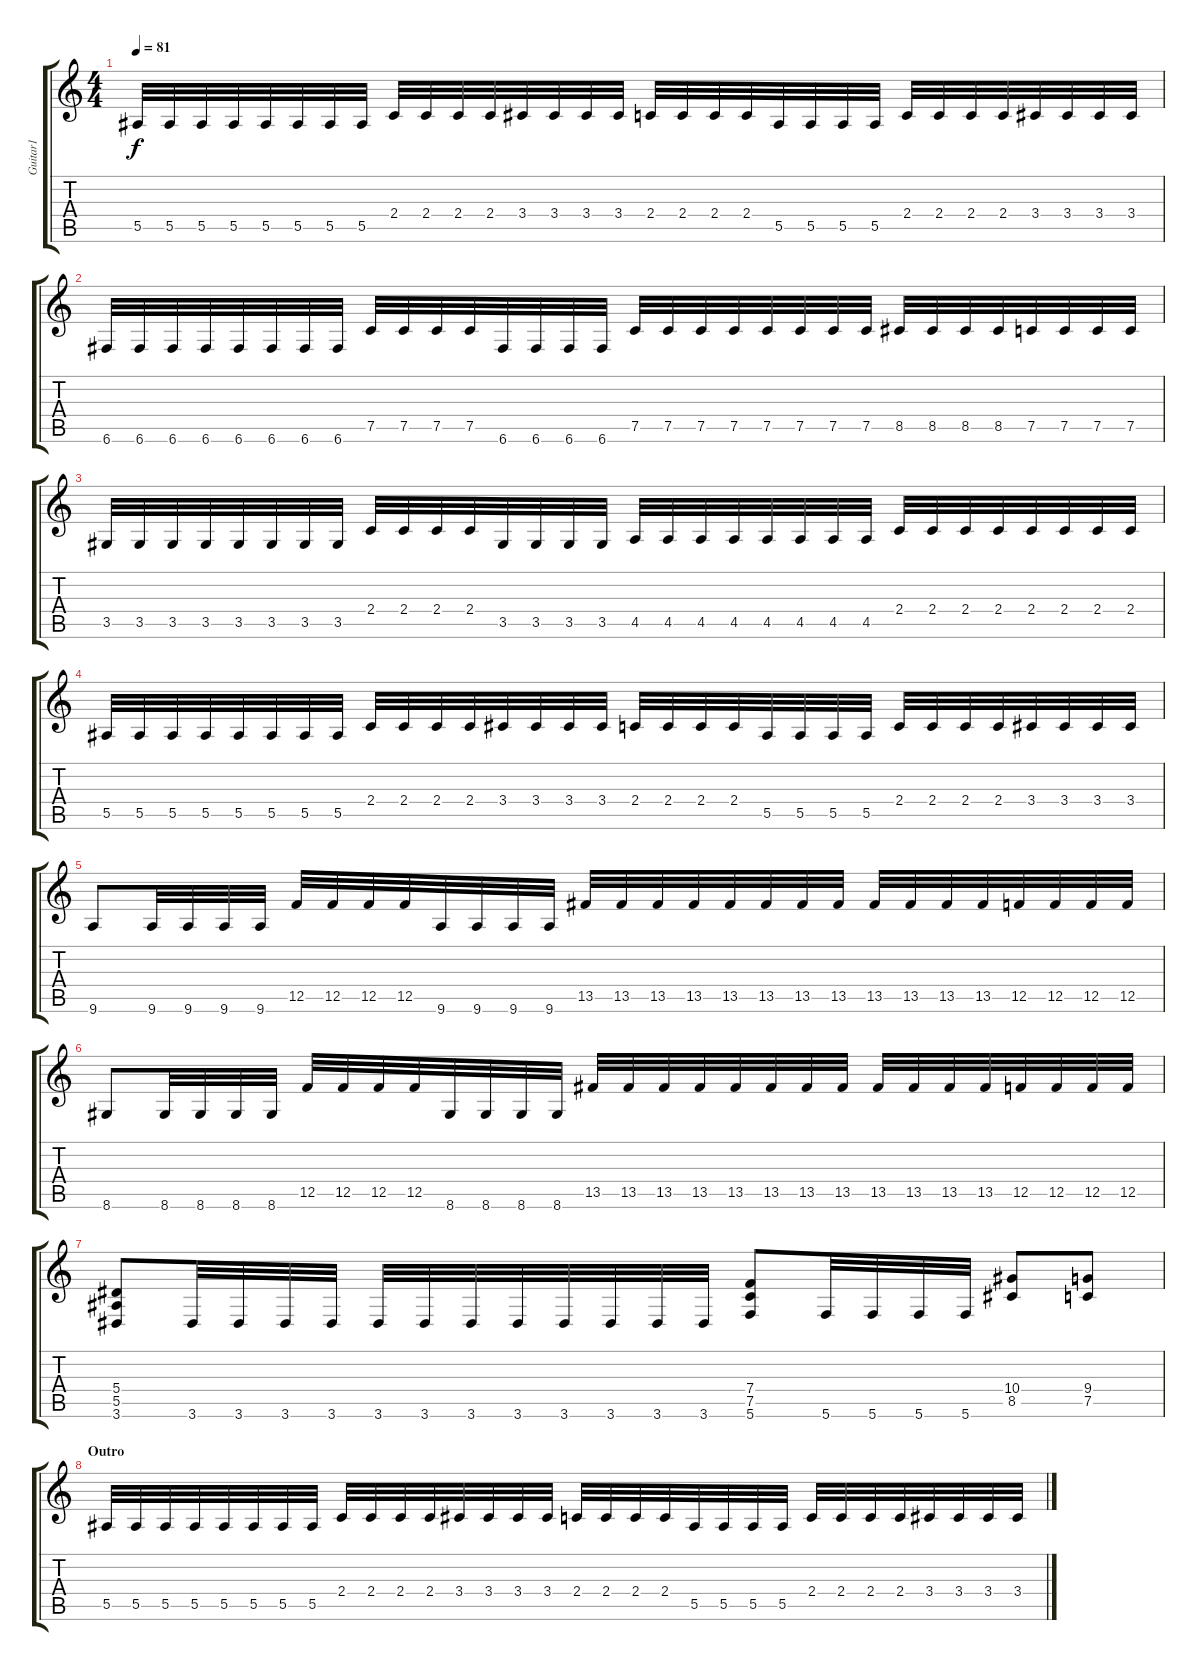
\track ("Guitar1" "Guitar1") {instrument distortionguitar}
\staff {score tabs}
\tuning (C4 G3 Eb3 Bb2 F2 C2) {hide}
\ts (4 4)
\tempo 81
\clef g2
\ks c
5.5.32{dy f} 5.5.32 5.5.32 5.5.32 5.5.32 5.5.32 5.5.32 5.5.32 2.4.32 2.4.32 2.4.32 2.4.32 3.4.32 3.4.32 3.4.32 3.4.32 2.4.32 2.4.32 2.4.32 2.4.32 5.5.32 5.5.32 5.5.32 5.5.32 2.4.32 2.4.32 2.4.32 2.4.32 3.4.32 3.4.32 3.4.32 3.4.32 |
6.6.32 6.6.32 6.6.32 6.6.32 6.6.32 6.6.32 6.6.32 6.6.32 7.5.32 7.5.32 7.5.32 7.5.32 6.6.32 6.6.32 6.6.32 6.6.32 7.5.32 7.5.32 7.5.32 7.5.32 7.5.32 7.5.32 7.5.32 7.5.32 8.5.32 8.5.32 8.5.32 8.5.32 7.5.32 7.5.32 7.5.32 7.5.32 |
3.5.32 3.5.32 3.5.32 3.5.32 3.5.32 3.5.32 3.5.32 3.5.32 2.4.32 2.4.32 2.4.32 2.4.32 3.5.32 3.5.32 3.5.32 3.5.32 4.5.32 4.5.32 4.5.32 4.5.32 4.5.32 4.5.32 4.5.32 4.5.32 2.4.32 2.4.32 2.4.32 2.4.32 2.4.32 2.4.32 2.4.32 2.4.32 |
5.5.32 5.5.32 5.5.32 5.5.32 5.5.32 5.5.32 5.5.32 5.5.32 2.4.32 2.4.32 2.4.32 2.4.32 3.4.32 3.4.32 3.4.32 3.4.32 2.4.32 2.4.32 2.4.32 2.4.32 5.5.32 5.5.32 5.5.32 5.5.32 2.4.32 2.4.32 2.4.32 2.4.32 3.4.32 3.4.32 3.4.32 3.4.32 |
9.6.8 9.6.32 9.6.32 9.6.32 9.6.32 12.5.32 12.5.32 12.5.32 12.5.32 9.6.32 9.6.32 9.6.32 9.6.32 13.5.32 13.5.32 13.5.32 13.5.32 13.5.32 13.5.32 13.5.32 13.5.32 13.5.32 13.5.32 13.5.32 13.5.32 12.5.32 12.5.32 12.5.32 12.5.32 |
8.6.8 8.6.32 8.6.32 8.6.32 8.6.32 12.5.32 12.5.32 12.5.32 12.5.32 8.6.32 8.6.32 8.6.32 8.6.32 13.5.32 13.5.32 13.5.32 13.5.32 13.5.32 13.5.32 13.5.32 13.5.32 13.5.32 13.5.32 13.5.32 13.5.32 12.5.32 12.5.32 12.5.32 12.5.32 |
(5.4 5.5 3.6).8 3.6.32 3.6.32 3.6.32 3.6.32 3.6.32 3.6.32 3.6.32 3.6.32 3.6.32 3.6.32 3.6.32 3.6.32 (7.4 7.5 5.6).8 5.6.32 5.6.32 5.6.32 5.6.32 (10.4 8.5).8 (9.4 7.5).8 |
\section ("" "Outro")
5.5.32 5.5.32 5.5.32 5.5.32 5.5.32 5.5.32 5.5.32 5.5.32 2.4.32 2.4.32 2.4.32 2.4.32 3.4.32 3.4.32 3.4.32 3.4.32 2.4.32 2.4.32 2.4.32 2.4.32 5.5.32 5.5.32 5.5.32 5.5.32 2.4.32 2.4.32 2.4.32 2.4.32 3.4.32 3.4.32 3.4.32 3.4.32
